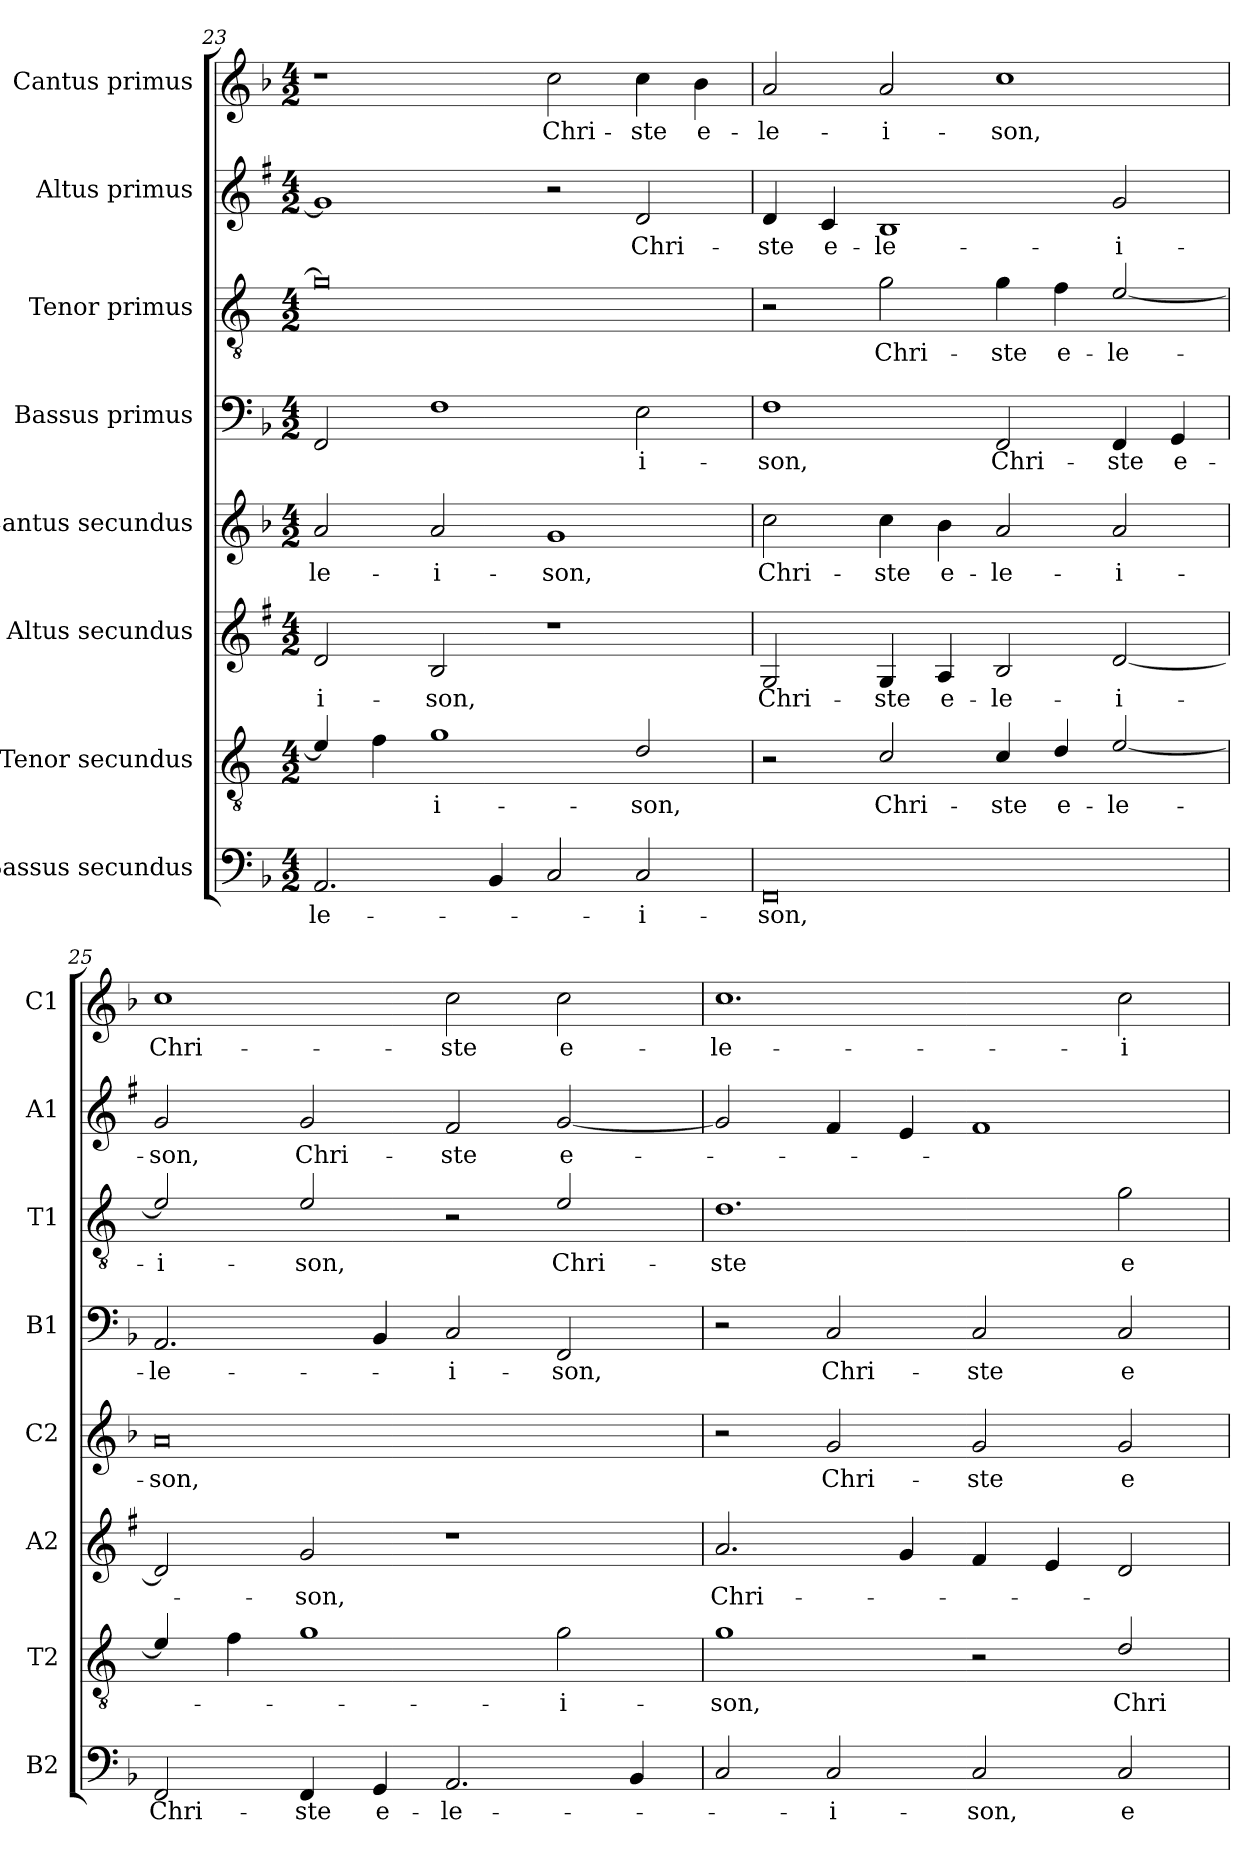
**kern	**text	**kern	**text	**kern	**text	**kern	**text	**kern	**text	**kern	**text	**kern	**text	**kern	**text
*part8	*part8	*part7	*part7	*part6	*part6	*part5	*part5	*part4	*part4	*part3	*part3	*part2	*part2	*part1	*part1
*staff8	*staff8	*staff7	*staff7	*staff6	*staff6	*staff5	*staff5	*staff4	*staff4	*staff3	*staff3	*staff2	*staff2	*staff1	*staff1
*I"Bassus secundus	*	*I"Tenor secundus	*	*I"Altus secundus	*	*I"Cantus secundus	*	*I"Bassus primus	*	*I"Tenor primus	*	*I"Altus primus	*	*I"Cantus primus	*
*I'B2	*	*I'T2	*	*I'A2	*	*I'C2	*	*I'B1	*	*I'T1	*	*I'A1	*	*I'C1	*
!!LO:LB:g=z
*clefF4	*	*clefGv2	*	*clefG2	*	*clefG2	*	*clefF4	*	*clefGv2	*	*clefG2	*	*clefG2	*
*	*	*ITrd4c7	*	*ITrd1c2	*	*	*	*	*	*ITrd4c7	*	*ITrd1c2	*	*	*
*k[b-]	*	*k[b-]	*	*k[b-]	*	*k[b-]	*	*k[b-]	*	*k[b-]	*	*k[b-]	*	*k[b-]	*
*F:	*	*F:	*	*F:	*	*F:	*	*F:	*	*F:	*	*F:	*	*F:	*
*M4/2	*	*M4/2	*	*M4/2	*	*M4/2	*	*M4/2	*	*M4/2	*	*M4/2	*	*M4/2	*
=23	=23	=23	=23	=23	=23	=23	=23	=23	=23	=23	=23	=23	=23	=23	=23
!	!LO:LY:b	!	!	!	!LO:LY:b	!	!LO:LY:b	!	!	!	!	!	!	!	!
2.AA/	-le-	4A/]	.	2c/	-i-	2a/	-le-	2FF/	.	0c]	.	1f]	.	1r	.
.	.	4B-\	.	.	.	.	.	.	.	.	.	.	.	.	.
!	!	!	!LO:LY:b	!	!LO:LY:b	!	!LO:LY:b	!	!	!	!	!	!	!	!
.	.	1c	-i-	2A/	-son,	2a/	-i-	1F	.	.	.	.	.	.	.
4BB-/	.	.	.	.	.	.	.	.	.	.	.	.	.	.	.
!	!	!	!	!	!	!	!LO:LY:b	!	!	!	!	!	!	!	!LO:LY:b
2C/	.	.	.	1r	.	1g	-son,	.	.	.	.	2r	.	2cc\	Chri-
!	!LO:LY:b	!	!LO:LY:b	!	!	!	!	!	!LO:LY:b	!	!	!	!LO:LY:b	!	!LO:LY:b
2C/	-i-	2G/	-son,	.	.	.	.	2E\	-i-	.	.	2c/	Chri-	4cc\	-ste
!	!	!	!	!	!	!	!	!	!	!	!	!	!	!	!LO:LY:b
.	.	.	.	.	.	.	.	.	.	.	.	.	.	4b-\	e-
=24	=24	=24	=24	=24	=24	=24	=24	=24	=24	=24	=24	=24	=24	=24	=24
!	!LO:LY:b	!	!	!	!LO:LY:b	!	!LO:LY:b	!	!LO:LY:b	!	!	!	!LO:LY:b	!	!LO:LY:b
0FF	-son,	2r	.	2F/	Chri-	2cc\	Chri-	1F	-son,	2r	.	4c/	-ste	2a/	-le-
!	!	!	!	!	!	!	!	!	!	!	!	!	!LO:LY:b	!	!
.	.	.	.	.	.	.	.	.	.	.	.	4B-/	e-	.	.
!	!	!	!LO:LY:b	!	!LO:LY:b	!	!LO:LY:b	!	!	!	!LO:LY:b	!	!LO:LY:b	!	!LO:LY:b
.	.	2F/	Chri-	4F/	-ste	4cc\	-ste	.	.	2c\	Chri-	1A	-le-	2a/	-i-
!	!	!	!	!	!LO:LY:b	!	!LO:LY:b	!	!	!	!	!	!	!	!
.	.	.	.	4G/	e-	4b-\	e-	.	.	.	.	.	.	.	.
!	!	!	!LO:LY:b	!	!LO:LY:b	!	!LO:LY:b	!	!LO:LY:b	!	!LO:LY:b	!	!	!	!LO:LY:b
.	.	4F/	-ste	2A/	-le-	2a/	-le-	2FF/	Chri-	4c\	-ste	.	.	1cc	-son,
!	!	!	!LO:LY:b	!	!	!	!	!	!	!	!LO:LY:b	!	!	!	!
.	.	4G/	e-	.	.	.	.	.	.	4B-\	e-	.	.	.	.
!	!	!	!LO:LY:b	!	!LO:LY:b	!	!LO:LY:b	!	!LO:LY:b	!	!LO:LY:b	!	!LO:LY:b	!	!
.	.	[2A/	-le-	[2c/	-i-	2a/	-i-	4FF/	-ste	[2A/	-le-	2f/	-i-	.	.
!	!	!	!	!	!	!	!	!	!LO:LY:b	!	!	!	!	!	!
.	.	.	.	.	.	.	.	4GG/	e-	.	.	.	.	.	.
=25	=25	=25	=25	=25	=25	=25	=25	=25	=25	=25	=25	=25	=25	=25	=25
!	!LO:LY:b	!	!	!	!	!	!LO:LY:b	!	!LO:LY:b	!	!LO:LY:b	!	!LO:LY:b	!	!LO:LY:b
2FF/	Chri-	4A/]	.	2c/]	.	0a	-son,	2.AA/	-le-	2A/]	-i-	2f/	-son,	1cc	Chri-
.	.	4B-\	.	.	.	.	.	.	.	.	.	.	.	.	.
!	!LO:LY:b	!	!	!	!LO:LY:b	!	!	!	!	!	!LO:LY:b	!	!LO:LY:b	!	!
4FF/	-ste	1c	.	2f/	-son,	.	.	.	.	2A/	-son,	2f/	Chri-	.	.
!	!LO:LY:b	!	!	!	!	!	!	!	!	!	!	!	!	!	!
4GG/	e-	.	.	.	.	.	.	4BB-/	.	.	.	.	.	.	.
!	!LO:LY:b	!	!	!	!	!	!	!	!LO:LY:b	!	!	!	!LO:LY:b	!	!LO:LY:b
2.AA/	-le-	.	.	1r	.	.	.	2C/	-i-	2r	.	2e/	-ste	2cc\	-ste
!	!	!	!LO:LY:b	!	!	!	!	!	!LO:LY:b	!	!LO:LY:b	!	!LO:LY:b	!	!LO:LY:b
.	.	2c\	-i-	.	.	.	.	2FF/	-son,	2A/	Chri-	[2f/	e-	2cc\	e-
4BB-/	.	.	.	.	.	.	.	.	.	.	.	.	.	.	.
=26	=26	=26	=26	=26	=26	=26	=26	=26	=26	=26	=26	=26	=26	=26	=26
!	!	!	!LO:LY:b	!	!LO:LY:b	!	!	!	!	!	!LO:LY:b	!	!	!	!LO:LY:b
2C/	.	1c	-son,	2.g/	Chri-	2r	.	2r	.	1.G	-ste	2f/]	.	1.cc	-le-
!	!LO:LY:b	!	!	!	!	!	!LO:LY:b	!	!LO:LY:b	!	!	!	!	!	!
2C/	-i-	.	.	.	.	2g/	Chri-	2C/	Chri-	.	.	4e/	.	.	.
.	.	.	.	4f/	.	.	.	.	.	.	.	4d/	.	.	.
!	!LO:LY:b	!	!	!	!	!	!LO:LY:b	!	!LO:LY:b	!	!	!	!	!	!
2C/	-son,	2r	.	4e/	.	2g/	-ste	2C/	-ste	.	.	1e	.	.	.
.	.	.	.	4d/	.	.	.	.	.	.	.	.	.	.	.
!	!LO:LY:b	!	!LO:LY:b	!	!	!	!LO:LY:b	!	!LO:LY:b	!	!LO:LY:b	!	!	!	!LO:LY:b
2C/	e-	2G/	Chri-	2c/	.	2g/	e-	2C/	e-	2c\	e-	.	.	2cc\	-i-
=	=	=	=	=	=	=	=	=	=	=	=	=	=	=	=
*-	*-	*-	*-	*-	*-	*-	*-	*-	*-	*-	*-	*-	*-	*-	*-
